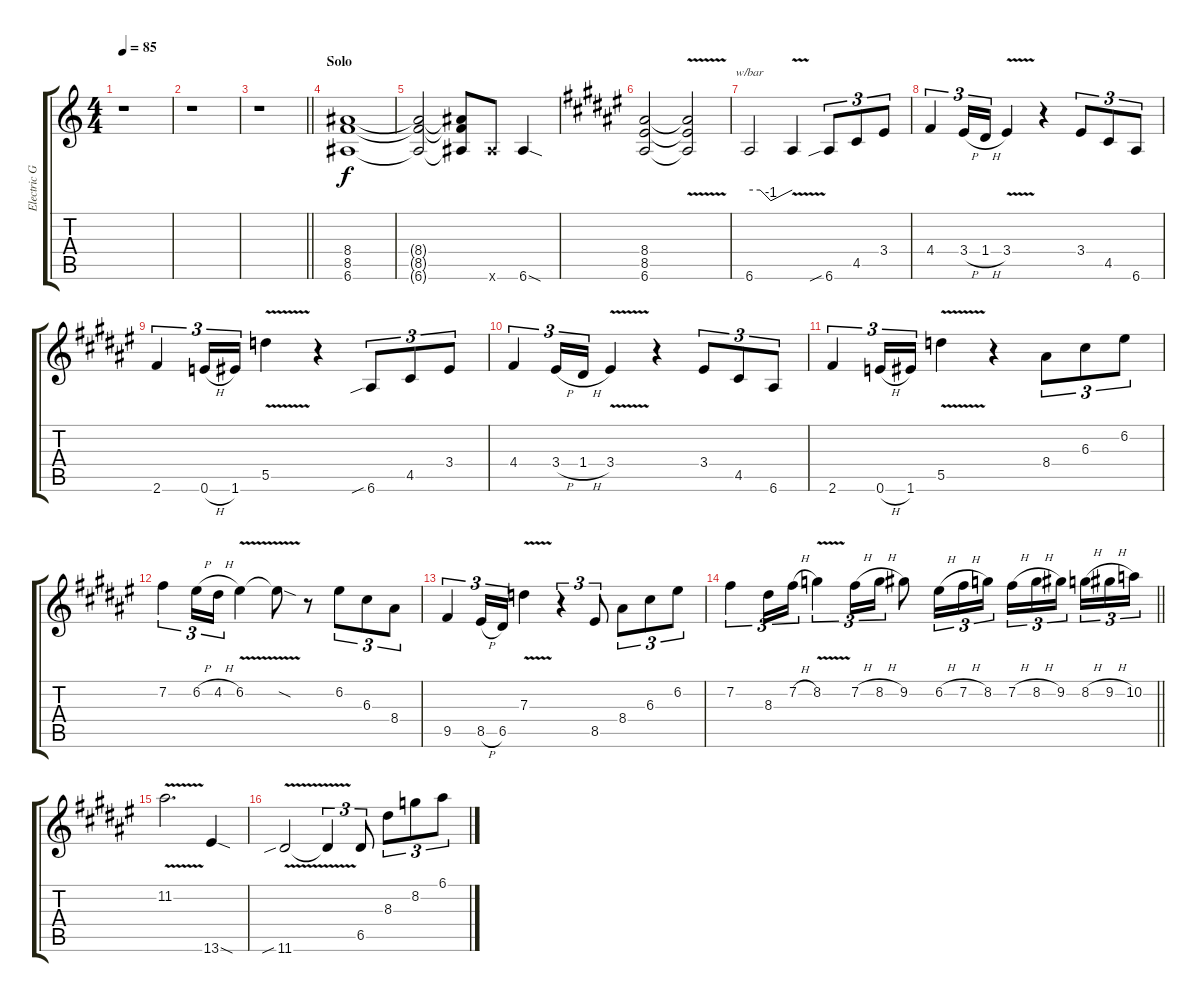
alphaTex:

\track ("Electric Guitar" "Electric G") {instrument overdrivenguitar}
\staff {score tabs}
\tuning (E4 B3 G3 D3 A2 E2) {hide}
\ts (4 4)
\tempo 85
\clef g2
\ks c
r.1{dy f} |
r.1 |
\barLineRight lightlight
r.1 |
\section ("" "Solo")
(8.4 8.5 6.6).1{volume 16} |
(8.4{t} 8.5{t} 6.6{t}).2 (8.4{t} 8.5{t} 6.6{t}).8 6.6{x}.8 6.6{sod}.4 |
\ks f#
(8.4 8.5 6.6).2 (8.4{v t} 8.5{v t} 6.6{v t}).2 |
6.6.2{tbe (custom default 0 0 15 0 30 -4 60 0)} 6.6{v t}.4 6.6{sib}.8{tu (3 2)} 4.5.8{tu (3 2)} 3.4.8{tu (3 2)} |
4.4.4{tu (3 2)} 3.4{h}.16{tu (3 2)} 1.4{h}.16{tu (3 2)} 3.4{v}.4 r.4 3.4.8{tu (3 2)} 4.5.8{tu (3 2)} 6.6.8{tu (3 2)} |
2.6.4{tu (3 2) ot 8vb} 0.6{h}.16{tu (3 2) ot 8vb} 1.6.16{tu (3 2) ot 8vb} 5.5{v}.4{ot 8vb} r.4 6.6{sib}.8{tu (3 2)} 4.5.8{tu (3 2)} 3.4.8{tu (3 2)} |
4.4.4{tu (3 2)} 3.4{h}.16{tu (3 2)} 1.4{h}.16{tu (3 2)} 3.4{v}.4 r.4 3.4.8{tu (3 2)} 4.5.8{tu (3 2)} 6.6.8{tu (3 2)} |
2.6.4{tu (3 2) ot 8vb} 0.6{h}.16{tu (3 2) ot 8vb} 1.6.16{tu (3 2) ot 8vb} 5.5{v}.4{ot 8vb} r.4 8.4.8{tu (3 2)} 6.3.8{tu (3 2)} 6.2.8{tu (3 2)} |
7.2.4{tu (3 2)} 6.2{h}.16{tu (3 2)} 4.2{h}.16{tu (3 2)} 6.2{v}.4 6.2{v sod t}.8 r.8 6.2.8{tu (3 2)} 6.3.8{tu (3 2)} 8.4.8{tu (3 2)} |
9.5.4{tu (3 2)} 8.5{h}.16{tu (3 2)} 6.5.16{tu (3 2)} 7.3{v}.4 r.4{tu (3 2)} 8.5.8{tu (3 2)} 8.4.8{tu (3 2)} 6.3.8{tu (3 2)} 6.2.8{tu (3 2)} |
\barLineRight lightlight
7.2.4{tu (3 2)} 8.3.16{tu (3 2)} 7.2{h}.16{tu (3 2)} 8.2{v}.4{tu (3 2)} 7.2{h}.16{tu (3 2)} 8.2{h}.16{tu (3 2)} 9.2.8 6.2{h}.16{tu (3 2)} 7.2{h}.16{tu (3 2)} 8.2.16{tu (3 2)} 7.2{h}.16{tu (3 2)} 8.2{h}.16{tu (3 2)} 9.2.16{tu (3 2) beam splitsecondary} 8.2{h}.16{tu (3 2)} 9.2{h}.16{tu (3 2)} 10.2.16{tu (3 2)} |
11.2{v}.2{d} 13.6{sod}.4 |
11.6{v sib}.2 11.6{t}.4{tu (3 2)} 6.5.8{tu (3 2)} 8.3.8{tu (3 2)} 8.2.8{tu (3 2)} 6.1.8{tu (3 2)}
